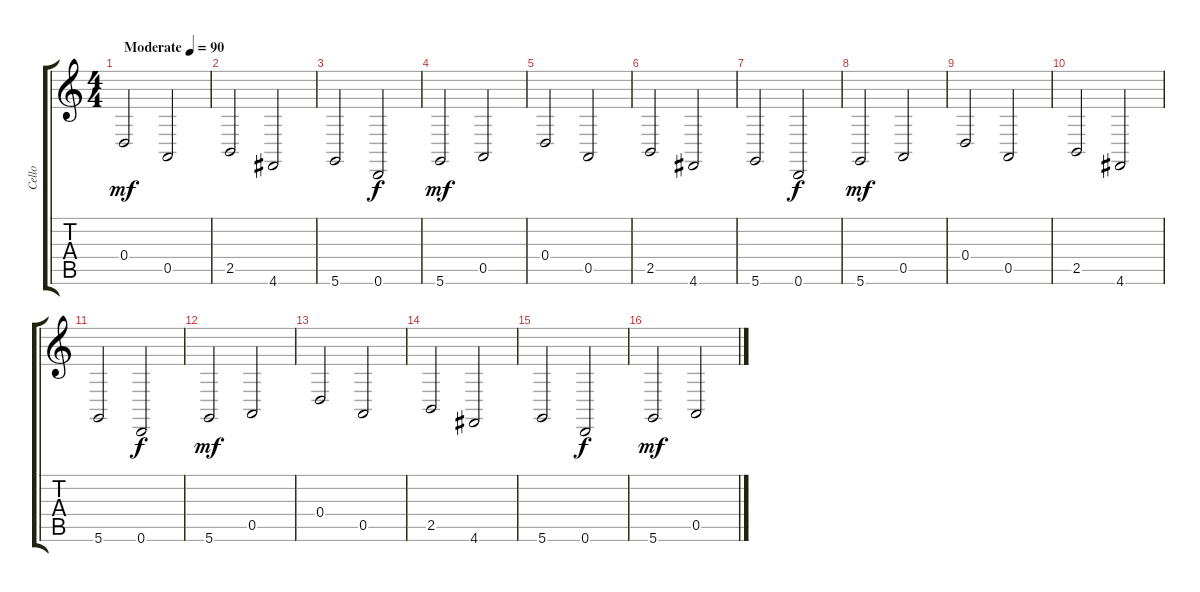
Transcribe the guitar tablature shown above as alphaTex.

\track ("Cello" "Cello") {instrument cello}
\staff {score tabs}
\tuning (E4 B3 G3 D3 A2 D2) {hide}
\ts (4 4)
\tempo (90 "Moderate")
\clef g2
\ks c
0.4.2{dy mf instrument cello} 0.5.2 |
2.5.2 4.6.2 |
5.6.2 0.6.2{dy f} |
5.6.2{dy mf} 0.5.2 |
0.4.2 0.5.2 |
2.5.2 4.6.2 |
5.6.2 0.6.2{dy f} |
5.6.2{dy mf} 0.5.2 |
0.4.2 0.5.2 |
2.5.2 4.6.2 |
5.6.2 0.6.2{dy f} |
5.6.2{dy mf} 0.5.2 |
0.4.2 0.5.2 |
2.5.2 4.6.2 |
5.6.2 0.6.2{dy f} |
5.6.2{dy mf} 0.5.2
